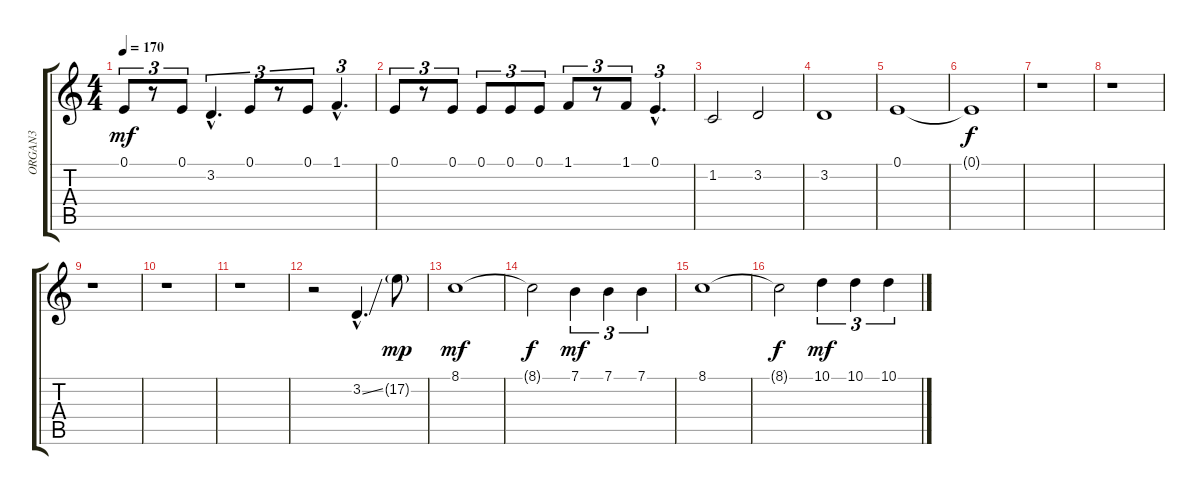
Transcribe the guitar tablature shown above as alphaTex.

\track ("ORGAN3" "ORGAN3") {instrument percussiveorgan}
\staff {score tabs}
\tuning (E4 B3 G3 D3 A2 E2) {hide}
\ts (4 4)
\tempo 170
\clef g2
\ks c
0.1.8{tu (3 2) dy mf} r.8{tu (3 2)} 0.1.8{tu (3 2)} 3.2{hac}.4{d tu (3 2)} 0.1.8{tu (3 2)} r.8{tu (3 2)} 0.1.8{tu (3 2)} 1.1{hac}.4{d tu (3 2)} |
0.1.8{tu (3 2)} r.8{tu (3 2)} 0.1.8{tu (3 2)} 0.1.8{tu (3 2)} 0.1.8{tu (3 2)} 0.1.8{tu (3 2)} 1.1.8{tu (3 2)} r.8{tu (3 2)} 1.1.8{tu (3 2)} 0.1{hac}.4{d tu (3 2)} |
1.2.2 3.2.2 |
3.2.1 |
0.1.1 |
0.1{t}.1{dy f} |
r.1 |
r.1 |
r.1 |
r.1 |
r.1 |
r.2 3.2{ss hac}.4{d} 17.2{g}.8{dy mp} |
8.1.1{dy mf} |
8.1{t}.2{dy f} 7.1.4{tu (3 2) dy mf} 7.1.4{tu (3 2)} 7.1.4{tu (3 2)} |
8.1.1 |
8.1{t}.2{dy f} 10.1.4{tu (3 2) dy mf} 10.1.4{tu (3 2)} 10.1.4{tu (3 2)}
